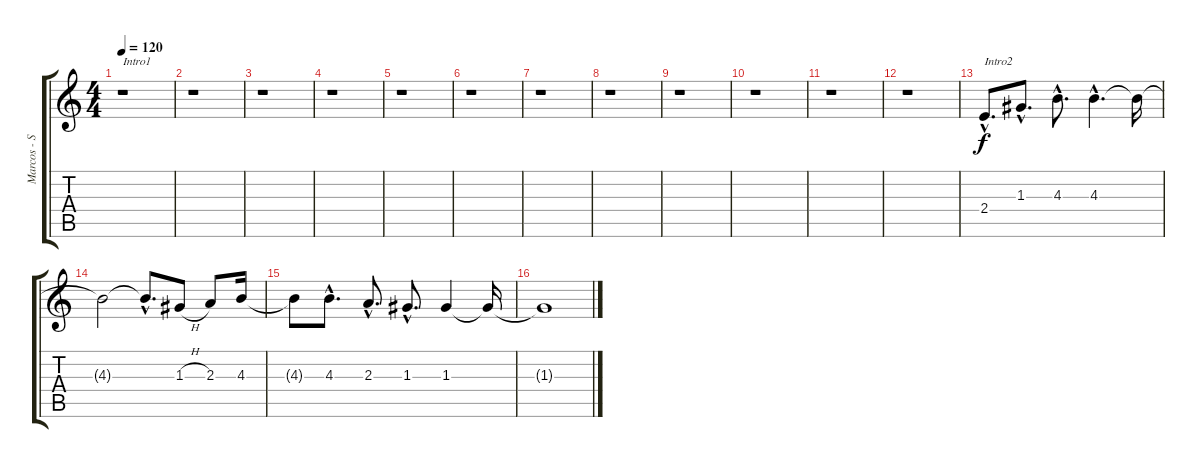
\track ("Marcos - Solos" "Marcos - S") {instrument distortionguitar}
\staff {score tabs}
\tuning (E4 B3 G3 D3 A2 E2) {hide}
\ts (4 4)
\tempo 120
\clef g2
\ks c
r.1{txt "Intro1" dy f instrument distortionguitar} |
r.1 |
r.1 |
r.1 |
r.1 |
r.1 |
r.1 |
r.1 |
r.1 |
r.1 |
r.1 |
r.1 |
2.4{hac}.8{d txt "Intro2"} 1.3{hac}.8{d} 4.3{hac}.8{d} 4.3{hac}.4{d} 4.3{t}.16 |
4.3{t}.2 4.3{hac t}.8{d} 1.3{h}.8 2.3.8 4.3.16 |
4.3{t}.8 4.3{hac}.8{d} 2.3{hac}.8{d} 1.3{hac}.8{d} 1.3.4 1.3{t}.16 |
1.3{t}.1
